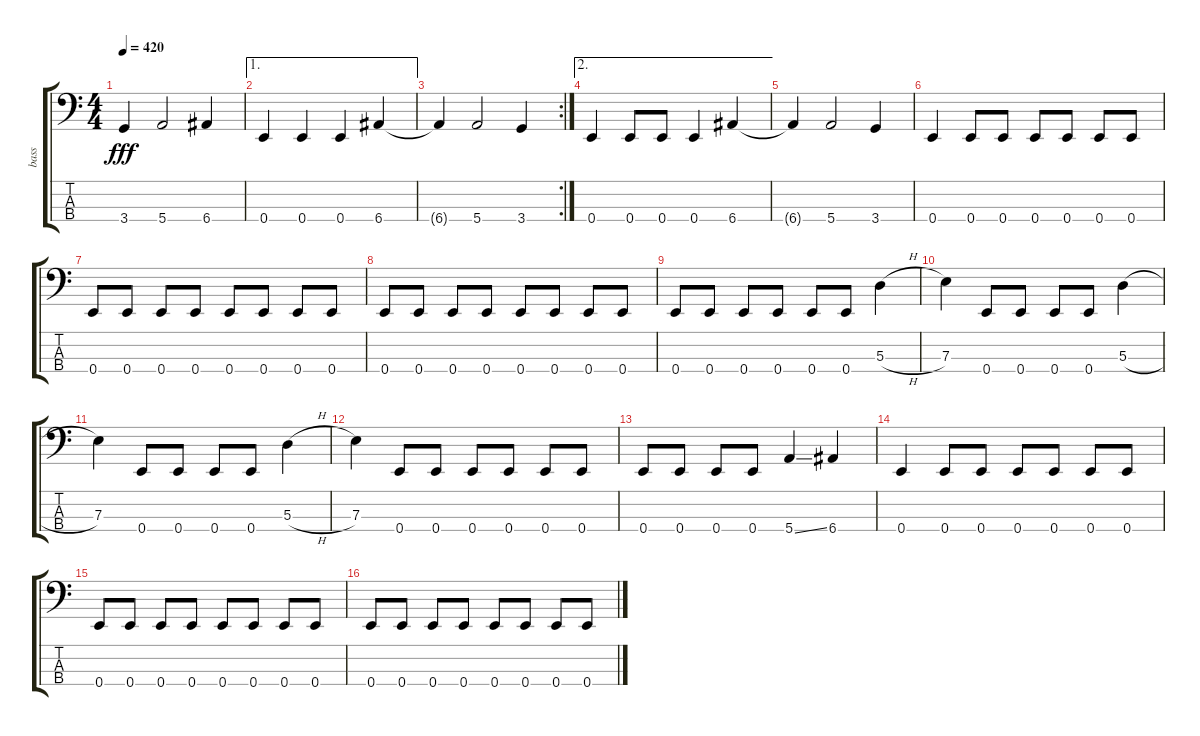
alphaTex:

\track ("bass" "bass") {instrument slapbass2}
\staff {score tabs}
\tuning (G2 D2 A1 E1) {hide}
\ts (4 4)
\tempo 420
\clef f4
\ks c
3.4{t}.4{dy fff} 5.4.2 6.4.4 |
\ae 1
0.4.4 0.4.4 0.4.4 6.4.4 |
\rc 2
6.4{t}.4 5.4.2 3.4.4 |
\ae 2
0.4.4 0.4.8 0.4.8 0.4.4 6.4.4 |
6.4{t}.4 5.4.2 3.4.4 |
0.4.4 0.4.8 0.4.8 0.4.8 0.4.8 0.4.8 0.4.8 |
0.4.8 0.4.8 0.4.8 0.4.8 0.4.8 0.4.8 0.4.8 0.4.8 |
0.4.8 0.4.8 0.4.8 0.4.8 0.4.8 0.4.8 0.4.8 0.4.8 |
0.4.8 0.4.8 0.4.8 0.4.8 0.4.8 0.4.8 5.3{h}.4 |
7.3.4 0.4.8 0.4.8 0.4.8 0.4.8 5.3{h}.4 |
7.3.4 0.4.8 0.4.8 0.4.8 0.4.8 5.3{h}.4 |
7.3.4 0.4.8 0.4.8 0.4.8 0.4.8 0.4.8 0.4.8 |
0.4.8 0.4.8 0.4.8 0.4.8 5.4{ss}.4 6.4.4 |
0.4.4 0.4.8 0.4.8 0.4.8 0.4.8 0.4.8 0.4.8 |
0.4.8 0.4.8 0.4.8 0.4.8 0.4.8 0.4.8 0.4.8 0.4.8 |
0.4.8 0.4.8 0.4.8 0.4.8 0.4.8 0.4.8 0.4.8 0.4.8
